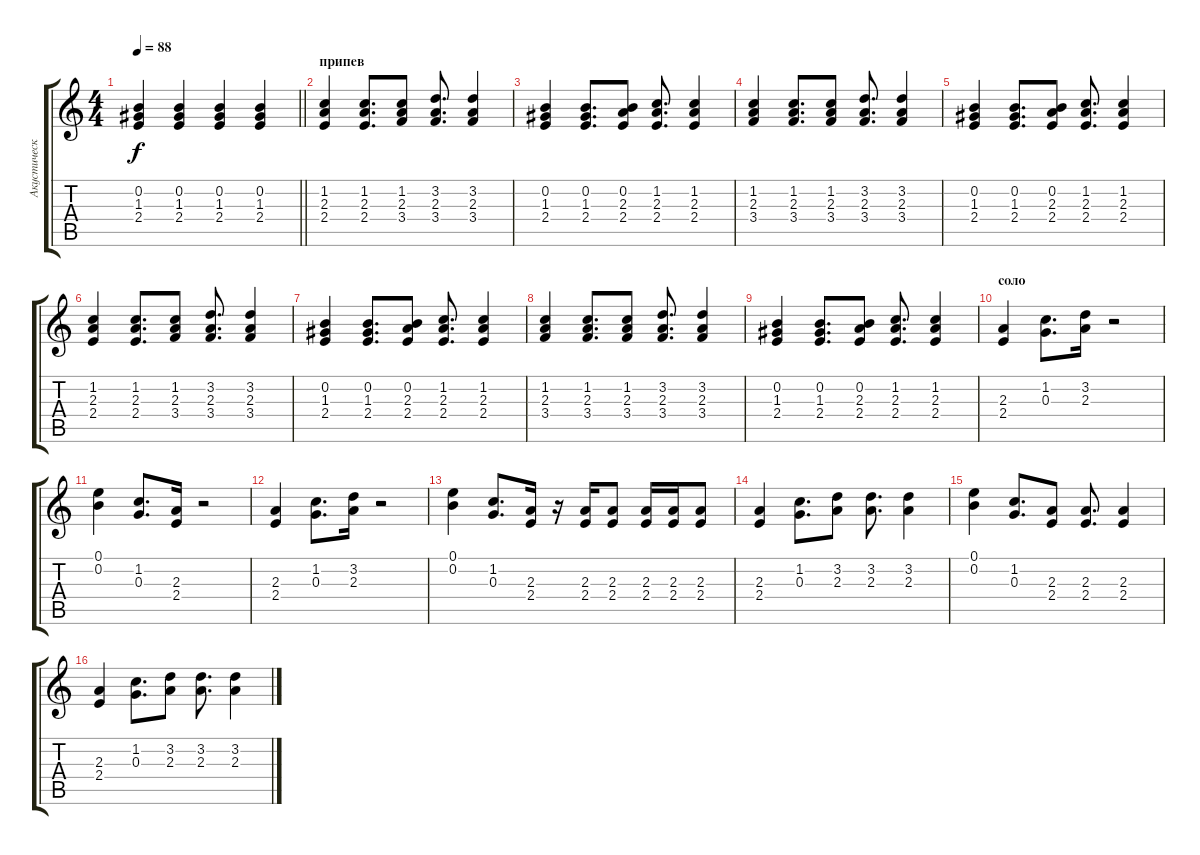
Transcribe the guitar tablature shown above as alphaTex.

\track ("Акустическая гитара" "Акустическ") {instrument acousticguitarsteel}
\staff {score tabs}
\tuning (E4 B3 G3 D3 A2 E2) {hide}
\ts (4 4)
\tempo 88
\clef g2
\barLineRight lightlight
\ks c
(0.2 1.3 2.4).4{dy f} (0.2 1.3 2.4).4 (0.2 1.3 2.4).4 (0.2 1.3 2.4).4 |
\section ("" "припев")
(1.2 2.3 2.4).4 (1.2 2.3 2.4).8{d} (1.2 2.3 3.4).8 (3.2 2.3 3.4).8{d} (3.2 2.3 3.4).4 |
(0.2 1.3 2.4).4 (0.2 1.3 2.4).8{d} (0.2 2.3 2.4).8 (1.2 2.3 2.4).8{d} (1.2 2.3 2.4).4 |
(1.2 2.3 3.4).4 (1.2 2.3 3.4).8{d} (1.2 2.3 3.4).8 (3.2 2.3 3.4).8{d} (3.2 2.3 3.4).4 |
(0.2 1.3 2.4).4 (0.2 1.3 2.4).8{d} (0.2 2.3 2.4).8 (1.2 2.3 2.4).8{d} (1.2 2.3 2.4).4 |
(1.2 2.3 2.4).4 (1.2 2.3 2.4).8{d} (1.2 2.3 3.4).8 (3.2 2.3 3.4).8{d} (3.2 2.3 3.4).4 |
(0.2 1.3 2.4).4 (0.2 1.3 2.4).8{d} (0.2 2.3 2.4).8 (1.2 2.3 2.4).8{d} (1.2 2.3 2.4).4 |
(1.2 2.3 3.4).4 (1.2 2.3 3.4).8{d} (1.2 2.3 3.4).8 (3.2 2.3 3.4).8{d} (3.2 2.3 3.4).4 |
(0.2 1.3 2.4).4 (0.2 1.3 2.4).8{d} (0.2 2.3 2.4).8 (1.2 2.3 2.4).8{d} (1.2 2.3 2.4).4 |
\section ("" "соло")
(2.3 2.4).4 (1.2 0.3).8{d} (3.2 2.3).16 r.2 |
(0.1 0.2).4 (1.2 0.3).8{d} (2.3 2.4).16 r.2 |
(2.3 2.4).4 (1.2 0.3).8{d} (3.2 2.3).16 r.2 |
(0.1 0.2).4 (1.2 0.3).8{d} (2.3 2.4).16 r.16 (2.3 2.4).16 (2.3 2.4).8 (2.3 2.4).16 (2.3 2.4).16 (2.3 2.4).8 |
(2.3 2.4).4 (1.2 0.3).8{d} (3.2 2.3).8 (3.2 2.3).8{d} (3.2 2.3).4 |
(0.1 0.2).4 (1.2 0.3).8{d} (2.3 2.4).8 (2.3 2.4).8{d} (2.3 2.4).4 |
(2.3 2.4).4 (1.2 0.3).8{d} (3.2 2.3).8 (3.2 2.3).8{d} (3.2 2.3).4
